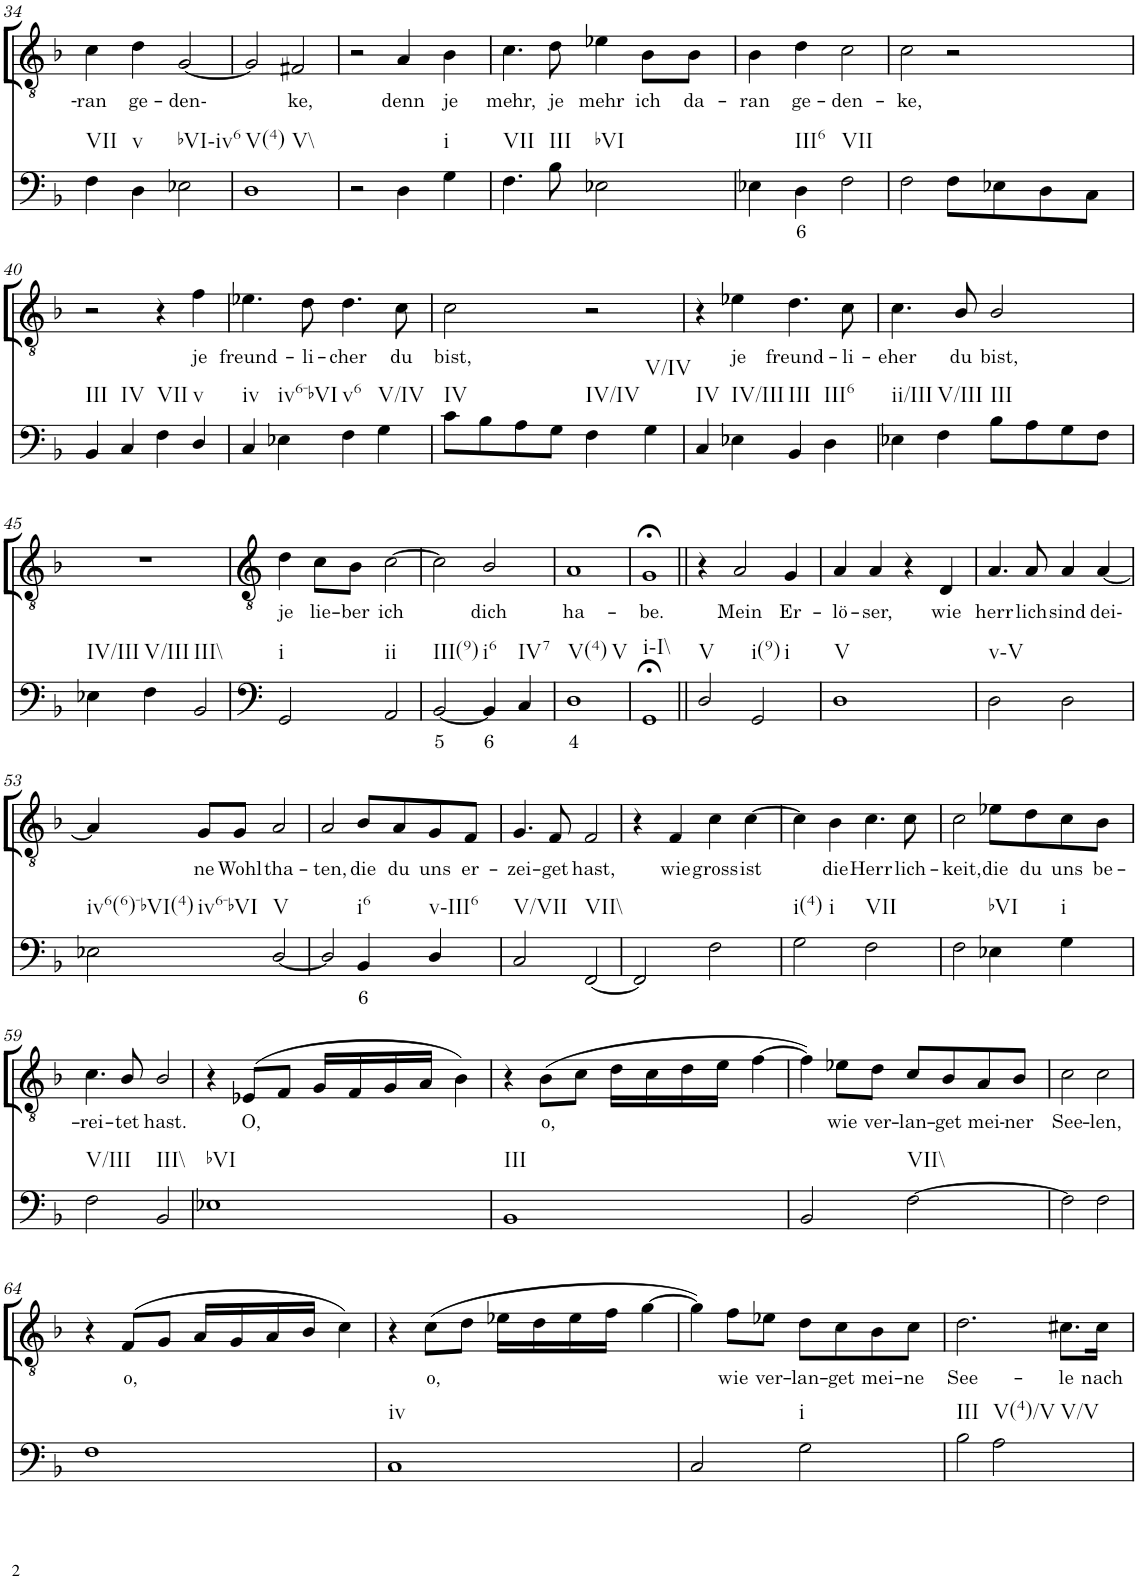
**kern	**text	**kern	**text
*part2	*part2	*part1	*part1
*staff2	*staff2	*staff1	*staff1
*I"Continuo	*	*I"Tenor	*
!!LO:PB:g=z
*clefF4	*	*clefGv2	*
*k[b-]	*	*k[b-]	*
*M4/4	*	*M4/4	*
=34	=34	=34	=34
!LO:TX:b:t=VII	!	!	!
!	!	!	!LO:LY:b
4F\	.	4c\	ran
!LO:TX:b:t=v	!	!	!
!	!	!	!LO:LY:b
4D\	.	4d\	ge-
!LO:TX:b:t=bVI-iv6	!	!	!
!	!	!	!LO:LY:b
2E-X\	.	[2G/	den-
=35	=35	=35	=35
!LO:TX:b:t=V(4)	!	!	!
!LO:TX:b:t=V\\	!	!	!
1D	.	2G/]	.
!	!	!	!LO:LY:b
.	.	2F#X/	ke,
=36	=36	=36	=36
2r	.	2r	.
!	!	!	!LO:LY:b
4D\	.	4A/	denn
!LO:TX:b:t=i	!	!	!
!	!	!	!LO:LY:b
4G\	.	4B-\	je
=37	=37	=37	=37
!LO:TX:b:t=VII	!	!	!
!	!	!	!LO:LY:b
4.F\	.	4.c\	mehr,
!LO:TX:b:t=III	!	!	!
!	!	!	!LO:LY:b
8B-\	.	8d\	je
!LO:TX:b:t=bVI	!	!	!
!	!	!	!LO:LY:b
2E-X\	.	4e-X\	mehr
!	!	!	!LO:LY:b
.	.	8B-\L	ich
!	!	!	!LO:LY:b
.	.	8B-\J	da-
=38	=38	=38	=38
!	!	!	!LO:LY:b
4E-X\	.	4B-\	ran
!LO:TX:b:t=III6	!	!	!
!	!LO:LY:b	!	!LO:LY:b
4D\	6	4d\	ge-
!LO:TX:b:t=VII	!	!	!
!	!	!	!LO:LY:b
2F\	.	2c\	den-
=39	=39	=39	=39
!	!	!	!LO:LY:b
2F\	.	2c\	ke,
8F\L	.	2r	.
8E-X\	.	.	.
8D\	.	.	.
8C\J	.	.	.
!!LO:LB:g=z
=40	=40	=40	=40
!LO:TX:b:t=III	!	!	!
4BB-/	.	2r	.
!LO:TX:b:t=IV	!	!	!
4C/	.	.	.
!LO:TX:b:t=VII	!	!	!
4F\	.	4r	.
!LO:TX:b:t=v	!	!	!
!	!	!	!LO:LY:b
4D/	.	4f\	je
=41	=41	=41	=41
!LO:TX:b:t=iv	!	!	!
!	!	!	!LO:LY:b
4C/	.	4.e-X\	freund-
!LO:TX:b:t=iv6-bVI	!	!	!
4E-X\	.	.	.
!	!	!	!LO:LY:b
.	.	8d\	li-
!LO:TX:b:t=v6	!	!	!
!	!	!	!LO:LY:b
4F\	.	4.d\	cher
!LO:TX:b:t=V/IV	!	!	!
4G\	.	.	.
!	!	!	!LO:LY:b
.	.	8c\	du
=42	=42	=42	=42
!LO:TX:b:t=IV	!	!	!
!	!	!	!LO:LY:b
8c\L	.	2c\	bist,
8B-\	.	.	.
8A\	.	.	.
8G\J	.	.	.
!LO:TX:b:t=IV/IV	!	!	!
4F\	.	2r	.
!LO:TX:b:t=V/IV	!	!	!
4G\	.	.	.
=43	=43	=43	=43
!LO:TX:b:t=IV	!	!	!
4C/	.	4r	.
!LO:TX:b:t=IV/III	!	!	!
!	!	!	!LO:LY:b
4E-X\	.	4e-X\	je
!LO:TX:b:t=III	!	!	!
!	!	!	!LO:LY:b
4BB-/	.	4.d\	freund-
!LO:TX:b:t=III6	!	!	!
4D\	.	.	.
!	!	!	!LO:LY:b
.	.	8c\	li-
=44	=44	=44	=44
!LO:TX:b:t=ii/III	!	!	!
!	!	!	!LO:LY:b
4E-X\	.	4.c\	eher
!LO:TX:b:t=V/III	!	!	!
4F\	.	.	.
!	!	!	!LO:LY:b
.	.	8B-/	du
!LO:TX:b:t=III	!	!	!
!	!	!	!LO:LY:b
8B-\L	.	2B-/	bist,
8A\	.	.	.
8G\	.	.	.
8F\J	.	.	.
!!LO:LB:g=z
=45	=45	=45	=45
!LO:TX:b:t=IV/III	!	!	!
4E-X\	.	1r	.
!LO:TX:b:t=V/III	!	!	!
4F\	.	.	.
!LO:TX:b:t=III\\	!	!	!
2BB-/	.	.	.
=46	=46	=46	=46
!LO:TX:b:t=i	!	!	!
!	!	!	!LO:LY:b
2GG/	.	4d\	je
!	!	!	!LO:LY:b
.	.	8c\L	lie-
!	!	!	!LO:LY:b
.	.	8B-\J	ber
!LO:TX:b:t=ii	!	!	!
!	!	!	!LO:LY:b
2AA/	.	[2c\	ich
=47	=47	=47	=47
!LO:TX:b:t=III(9)	!	!	!
!	!LO:LY:b	!	!
[2BB-/	5	2c\]	.
!LO:TX:b:t=i6	!	!	!
!	!LO:LY:b	!	!LO:LY:b
4BB-/]	6	2B-/	dich
!LO:TX:b:t=IV7	!	!	!
4C/	.	.	.
=48	=48	=48	=48
!LO:TX:b:t=V(4)	!	!	!
!LO:TX:b:t=V	!	!	!
!	!LO:LY:b	!	!LO:LY:b
1D	4	1A	ha-
=49	=49	=49	=49
!LO:TX:b:t=i\\-I\\	!	!	!
!	!	!	!LO:LY:b
1GG;<	.	1G;<	be.
=50||	=50||	=50||	=50||
!LO:TX:b:t=V	!	!	!
2D/	.	4r	.
!	!	!	!LO:LY:b
.	.	2A/	Mein
!LO:TX:b:t=i(9)	!	!	!
!LO:TX:b:t=i	!	!	!
2GG/	.	.	.
!	!	!	!LO:LY:b
.	.	4G/	Er-
=51	=51	=51	=51
!LO:TX:b:t=V	!	!	!
!	!	!	!LO:LY:b
1D	.	4A/	lö-
!	!	!	!LO:LY:b
.	.	4A/	ser,
.	.	4r	.
!	!	!	!LO:LY:b
.	.	4D/	wie
=52	=52	=52	=52
!LO:TX:b:t=v-V	!	!	!
!	!	!	!LO:LY:b
2D\	.	4.A/	herr-
!	!	!	!LO:LY:b
.	.	8A/	lich
!	!	!	!LO:LY:b
2D\	.	4A/	sind
!	!	!	!LO:LY:b
.	.	[4A/	dei-
!!LO:LB:g=z
=53	=53	=53	=53
!LO:TX:b:t=iv6(6)-bVI(4)	!	!	!
!LO:TX:b:t=iv6-bVI	!	!	!
2E-X\	.	4A/]	.
!	!	!	!LO:LY:b
.	.	8G/L	ne
!	!	!	!LO:LY:b
.	.	8G/J	Wohl-
!LO:TX:b:t=V	!	!	!
!	!	!	!LO:LY:b
[2D/	.	2A/	tha-
=54	=54	=54	=54
!	!	!	!LO:LY:b
2D/]	.	2A/	ten,
!LO:TX:b:t=i6	!	!	!
!	!LO:LY:b	!	!LO:LY:b
4BB-/	6	8B-/L	die
!	!	!	!LO:LY:b
.	.	8A/	du
!LO:TX:b:t=v-III6	!	!	!
!	!	!	!LO:LY:b
4D/	.	8G/	uns
!	!	!	!LO:LY:b
.	.	8F/J	er-
=55	=55	=55	=55
!LO:TX:b:t=V/VII	!	!	!
!	!	!	!LO:LY:b
2C/	.	4.G/	zei-
!	!	!	!LO:LY:b
.	.	8F/	get
!LO:TX:b:t=VII\\	!	!	!
!	!	!	!LO:LY:b
[2FF/	.	2F/	hast,
=56	=56	=56	=56
2FF/]	.	4r	.
!	!	!	!LO:LY:b
.	.	4F/	wie
!	!	!	!LO:LY:b
2F\	.	4c\	gross
!	!	!	!LO:LY:b
.	.	[4c\	ist
=57	=57	=57	=57
!LO:TX:b:t=i(4)	!	!	!
!LO:TX:b:t=i	!	!	!
2G\	.	4c\]	.
!	!	!	!LO:LY:b
.	.	4B-\	die
!LO:TX:b:t=VII	!	!	!
!	!	!	!LO:LY:b
2F\	.	4.c\	Herr-
!	!	!	!LO:LY:b
.	.	8c\	lich-
=58	=58	=58	=58
!	!	!	!LO:LY:b
2F\	.	2c\	keit,
!LO:TX:b:t=bVI	!	!	!
!	!	!	!LO:LY:b
4E-X\	.	8e-X\L	die
!	!	!	!LO:LY:b
.	.	8d\	du
!LO:TX:b:t=i	!	!	!
!	!	!	!LO:LY:b
4G\	.	8c\	uns
!	!	!	!LO:LY:b
.	.	8B-\J	be-
!!LO:LB:g=z
=59	=59	=59	=59
!LO:TX:b:t=V/III	!	!	!
!	!	!	!LO:LY:b
2F\	.	4.c\	rei-
!	!	!	!LO:LY:b
.	.	8B-/	tet
!LO:TX:b:t=III\\	!	!	!
!	!	!	!LO:LY:b
2BB-/	.	2B-/	hast.
=60	=60	=60	=60
!LO:TX:b:t=bVI	!	!	!
1E-X	.	4r	.
!	!	!	!LO:LY:b
.	.	(8E-X/L	O,
.	.	8F/J	.
.	.	16G/LL	.
.	.	16F/	.
.	.	16G/	.
.	.	16A/JJ	.
.	.	4B-\)	.
=61	=61	=61	=61
!LO:TX:b:t=III	!	!	!
1BB-	.	4r	.
!	!	!	!LO:LY:b
.	.	(8B-\L	o,
.	.	8c\J	.
.	.	16d\LL	.
.	.	16c\	.
.	.	16d\	.
.	.	16e\JJ	.
.	.	[4f\	.
=62	=62	=62	=62
2BB-/	.	4f\])	.
!	!	!	!LO:LY:b
.	.	8e-X\L	wie
!	!	!	!LO:LY:b
.	.	8d\J	ver-
!LO:TX:b:t=VII\\	!	!	!
!	!	!	!LO:LY:b
[2F\	.	8c/L	lan-
!	!	!	!LO:LY:b
.	.	8B-/	get
!	!	!	!LO:LY:b
.	.	8A/	mei-
!	!	!	!LO:LY:b
.	.	8B-/J	ner
=63	=63	=63	=63
!	!	!	!LO:LY:b
2F\]	.	2c\	See-
!	!	!	!LO:LY:b
2F\	.	2c\	len,
!!LO:LB:g=z
=64	=64	=64	=64
1F	.	4r	.
!	!	!	!LO:LY:b
.	.	(8F/L	o,
.	.	8G/J	.
.	.	16A/LL	.
.	.	16G/	.
.	.	16A/	.
.	.	16B-/JJ	.
.	.	4c\)	.
=65	=65	=65	=65
!LO:TX:b:t=iv	!	!	!
1C	.	4r	.
!	!	!	!LO:LY:b
.	.	(8c\L	o,
.	.	8d\J	.
.	.	16e-X\LL	.
.	.	16d\	.
.	.	16e-\	.
.	.	16f\JJ	.
.	.	[4g\	.
=66	=66	=66	=66
2C/	.	4g\])	.
!	!	!	!LO:LY:b
.	.	8f\L	wie
!	!	!	!LO:LY:b
.	.	8e-X\J	ver-
!LO:TX:b:t=i	!	!	!
!	!	!	!LO:LY:b
2G\	.	8d\L	lan-
!	!	!	!LO:LY:b
.	.	8c\	get
!	!	!	!LO:LY:b
.	.	8B-\	mei-
!	!	!	!LO:LY:b
.	.	8c\J	ne
=67	=67	=67	=67
!LO:TX:b:t=III	!	!	!
!	!	!	!LO:LY:b
2B-\	.	2.d\	See-
!LO:TX:b:t=V(4)/V	!	!	!
!LO:TX:b:t=V/V	!	!	!
2A\	.	.	.
!	!	!	!LO:LY:b
.	.	8.c#X\L	le
!	!	!	!LO:LY:b
.	.	16c#\Jk	nach
=	=	=	=
*-	*-	*-	*-
